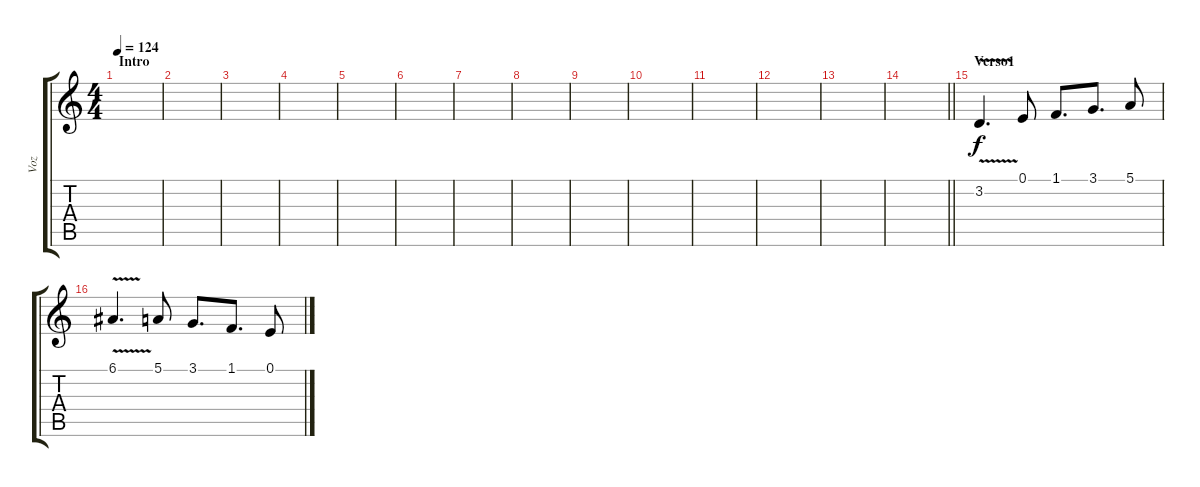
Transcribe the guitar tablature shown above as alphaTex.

\track ("Voz" "Voz") {instrument sopranosax}
\staff {score tabs}
\tuning (E4 B3 G3 D3 A2 E2) {hide}
\ts (4 4)
\section ("" "Intro")
\tempo 124
\clef g2
\ks c
|
|
|
|
|
|
|
|
|
|
|
|
|
\barLineRight lightlight
|
\section ("" "Verso1")
3.2{v}.4{d} 0.1.8 1.1.8{d} 3.1.8{d} 5.1.8 |
6.1{v}.4{d} 5.1.8 3.1.8{d} 1.1.8{d} 0.1.8
